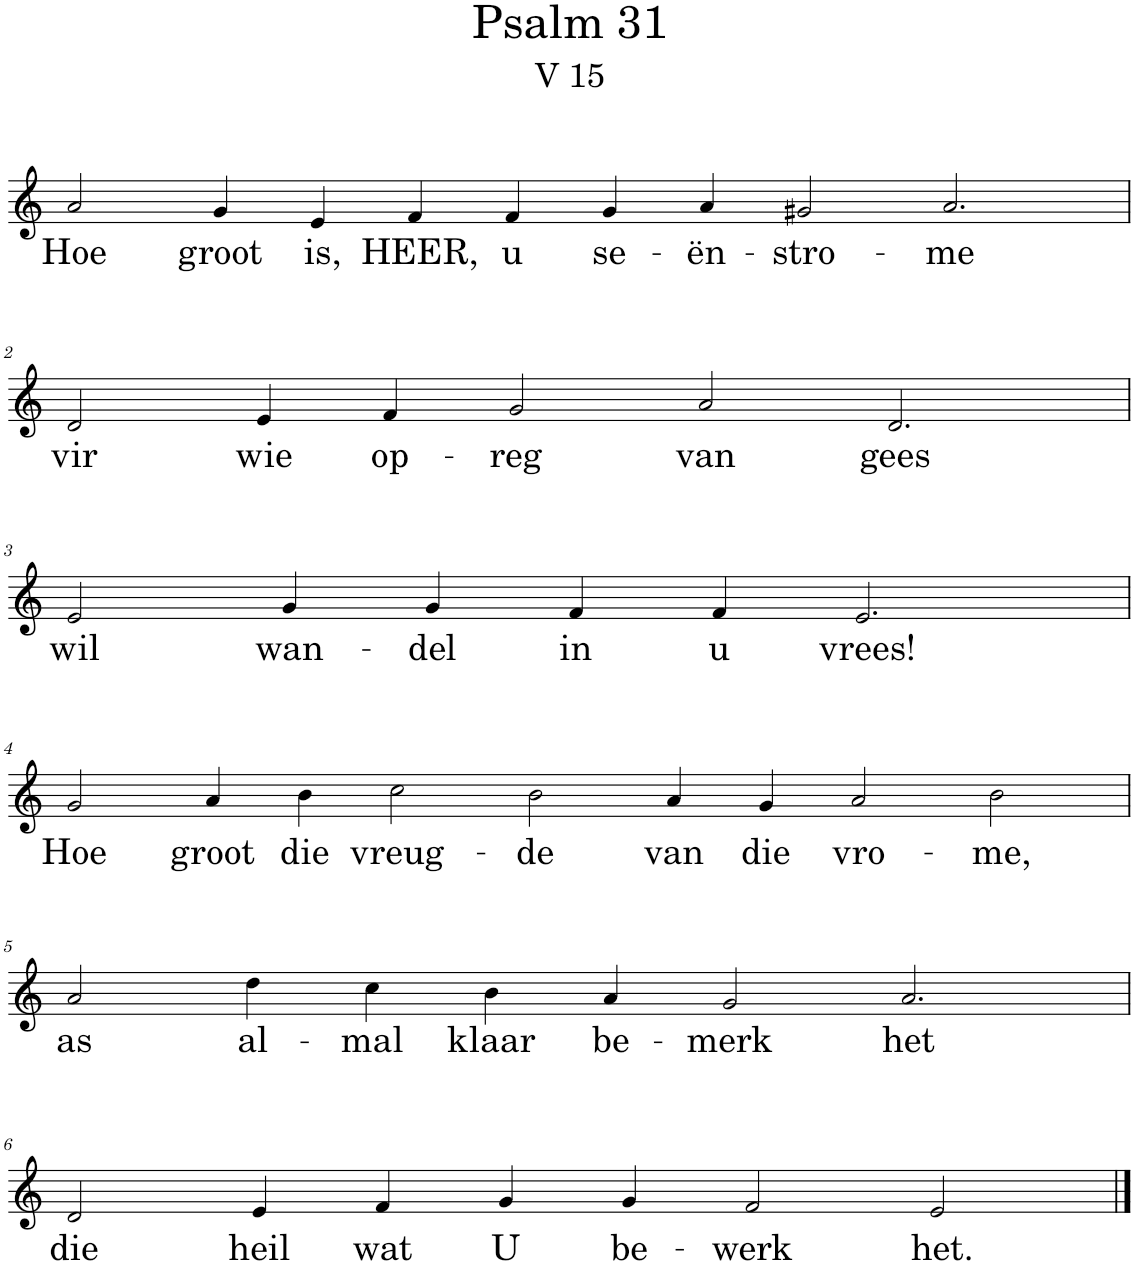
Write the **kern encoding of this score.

**kern	**text
*part1	*part1
*staff1	*staff1
*I"Pipe Organ	*
*I'Org.	*
*clefG2	*
*k[]	*
*M14/4	*
=1	=1
!	!LO:LY:b
2a/	Hoe
!	!LO:LY:b
4g/	groot
!	!LO:LY:b
4e/	is,
!	!LO:LY:b
4f/	HEER,
!	!LO:LY:b
4f/	u
!	!LO:LY:b
4g/	se-
!	!LO:LY:b
4a/	-ën-
!	!LO:LY:b
2g#X/	-stro-
!	!LO:LY:b
2.a/	-me
!!LO:LB:g=z
=2	=2
*M12/4	*
!	!LO:LY:b
2d/	vir
!	!LO:LY:b
4e/	wie
!	!LO:LY:b
4f/	op-
!	!LO:LY:b
2g/	-reg
!	!LO:LY:b
2a/	van
!	!LO:LY:b
2.d/	gees
!!LO:LB:g=z
=3	=3
!	!LO:LY:b
2e/	wil
!	!LO:LY:b
4g/	wan-
!	!LO:LY:b
4g/	-del
!	!LO:LY:b
4f/	in
!	!LO:LY:b
4f/	u
!	!LO:LY:b
2.e/	vrees!
!!LO:LB:g=z
=4	=4
*M14/4	*
!	!LO:LY:b
2g/	Hoe
!	!LO:LY:b
4a/	groot
!	!LO:LY:b
4b\	die
!	!LO:LY:b
2cc\	vreug-
!	!LO:LY:b
2b\	-de
!	!LO:LY:b
4a/	van
!	!LO:LY:b
4g/	die
!	!LO:LY:b
2a/	vro-
!	!LO:LY:b
2b\	-me,
!!LO:LB:g=z
=5	=5
!	!LO:LY:b
2a/	as
!	!LO:LY:b
4dd\	al-
!	!LO:LY:b
4cc\	-mal
!	!LO:LY:b
4b\	klaar
!	!LO:LY:b
4a/	be-
!	!LO:LY:b
2g/	-merk
!	!LO:LY:b
2.a/	het
!!LO:LB:g=z
=6	=6
!	!LO:LY:b
2d/	die
!	!LO:LY:b
4e/	heil
!	!LO:LY:b
4f/	wat
!	!LO:LY:b
4g/	U
!	!LO:LY:b
4g/	be-
!	!LO:LY:b
2f/	-werk
!	!LO:LY:b
2e/	het.
==	==
*-	*-
